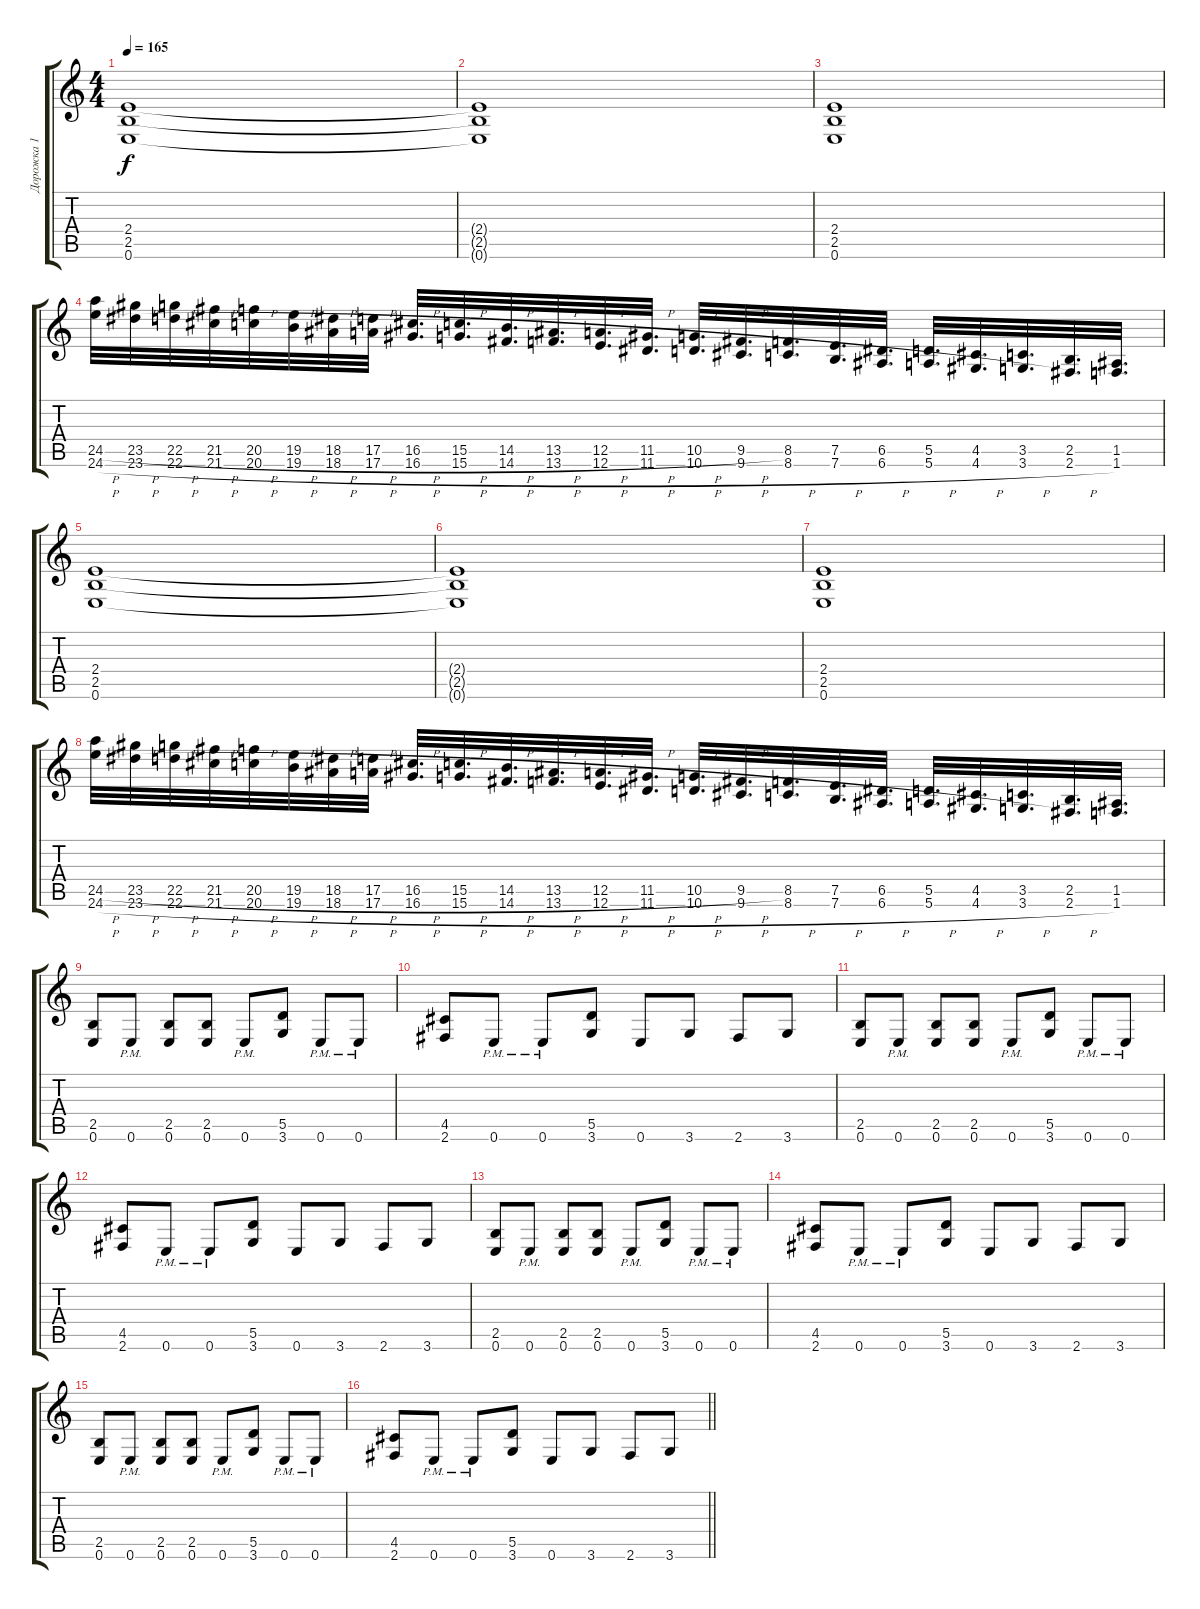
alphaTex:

\track ("Дорожка 1" "Дорожка 1") {instrument distortionguitar}
\staff {score tabs}
\tuning (E4 B3 G3 D3 A2 E2) {hide}
\ts (4 4)
\tempo 165
\clef g2
\ks c
(2.4 2.5 0.6).1{dy f instrument distortionguitar} |
(2.4{t} 2.5{t} 0.6{t}).1 |
(2.4 2.5 0.6).1 |
(24.5{h} 24.6{h}).32 (23.5{h} 23.6{h}).32 (22.5{h} 22.6{h}).32 (21.5{h} 21.6{h}).32 (20.5{h} 20.6{h}).32 (19.5{h} 19.6{h}).32 (18.5{h} 18.6{h}).32 (17.5{h} 17.6{h}).32 (16.5{h} 16.6{h}).32{d} (15.5{h} 15.6{h}).32{d} (14.5{h} 14.6{h}).32{d} (13.5{h} 13.6{h}).32{d} (12.5{h} 12.6{h}).32{d} (11.5{h} 11.6{h}).32{d} (10.5{h} 10.6{h}).32{d} (9.5{h} 9.6{h}).32{d} (8.5 8.6{h}).32{d} (7.5 7.6{h}).32{d} (6.5 6.6{h}).32{d} (5.5 5.6{h}).32{d} (4.5 4.6{h}).32{d} (3.5 3.6{h}).32{d} (2.5 2.6{h}).32{d} (1.5 1.6).32{d} |
(2.4 2.5 0.6).1 |
(2.4{t} 2.5{t} 0.6{t}).1 |
(2.4 2.5 0.6).1 |
(24.5{h} 24.6{h}).32 (23.5{h} 23.6{h}).32 (22.5{h} 22.6{h}).32 (21.5{h} 21.6{h}).32 (20.5{h} 20.6{h}).32 (19.5{h} 19.6{h}).32 (18.5{h} 18.6{h}).32 (17.5{h} 17.6{h}).32 (16.5{h} 16.6{h}).32{d} (15.5{h} 15.6{h}).32{d} (14.5{h} 14.6{h}).32{d} (13.5{h} 13.6{h}).32{d} (12.5{h} 12.6{h}).32{d} (11.5{h} 11.6{h}).32{d} (10.5{h} 10.6{h}).32{d} (9.5{h} 9.6{h}).32{d} (8.5 8.6{h}).32{d} (7.5 7.6{h}).32{d} (6.5 6.6{h}).32{d} (5.5 5.6{h}).32{d} (4.5 4.6{h}).32{d} (3.5 3.6{h}).32{d} (2.5 2.6{h}).32{d} (1.5 1.6).32{d} |
(2.5 0.6).8 0.6{pm}.8 (2.5 0.6).8 (2.5 0.6).8 0.6{pm}.8 (5.5 3.6).8 0.6{pm}.8 0.6{pm}.8 |
(4.5 2.6).8 0.6{pm}.8 0.6{pm}.8 (5.5 3.6).8 0.6.8 3.6.8 2.6.8 3.6.8 |
(2.5 0.6).8 0.6{pm}.8 (2.5 0.6).8 (2.5 0.6).8 0.6{pm}.8 (5.5 3.6).8 0.6{pm}.8 0.6{pm}.8 |
(4.5 2.6).8 0.6{pm}.8 0.6{pm}.8 (5.5 3.6).8 0.6.8 3.6.8 2.6.8 3.6.8 |
(2.5 0.6).8 0.6{pm}.8 (2.5 0.6).8 (2.5 0.6).8 0.6{pm}.8 (5.5 3.6).8 0.6{pm}.8 0.6{pm}.8 |
(4.5 2.6).8 0.6{pm}.8 0.6{pm}.8 (5.5 3.6).8 0.6.8 3.6.8 2.6.8 3.6.8 |
(2.5 0.6).8 0.6{pm}.8 (2.5 0.6).8 (2.5 0.6).8 0.6{pm}.8 (5.5 3.6).8 0.6{pm}.8 0.6{pm}.8 |
\barLineRight lightlight
(4.5 2.6).8 0.6{pm}.8 0.6{pm}.8 (5.5 3.6).8 0.6.8 3.6.8 2.6.8 3.6.8
